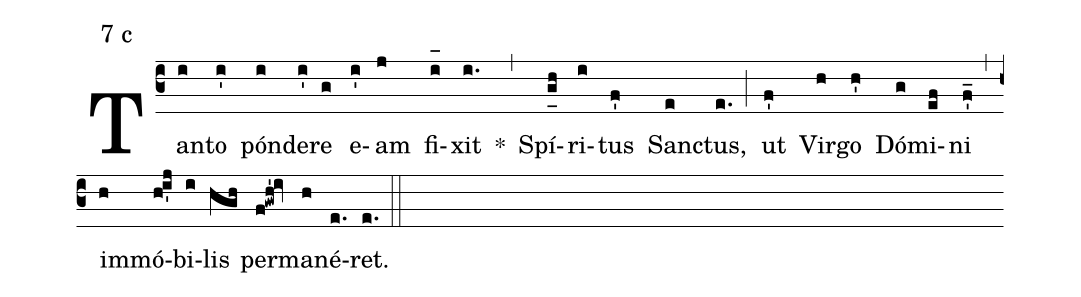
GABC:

mode:7 c;
%%
(c3) Tan(i)to(i') pón(i)de(i')re(g) e(i')am(j) fi(i_[oh:h])xit(i.) *(,) Spí(g_[uh:l]h)ri(i)tus(f') San(e)ctus,(e.) (;) ut(f') Vir(h)go(h') Dó(g)mi(ef)ni(f'_) (,) im(h)mó(hi'j)bi(i)lis(hgh) per(f!gwh'!iv)ma(h)né(e.)ret.(e.) (::)
